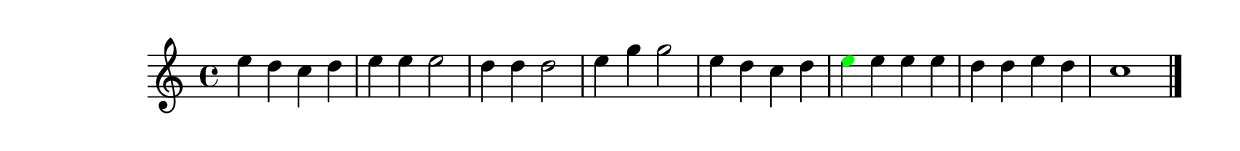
\version "2.18.2"
\language "english"

\header {
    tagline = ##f
}

\layout {}

\paper {}

\score {
    \new Score
    <<
        \new Staff
        {
            {   % measure
                \time 4/4
                \tweak color #black
                e''4
                \tweak color #black
                d''4
                \tweak color #black
                c''4
                \tweak color #black
                d''4
            }   % measure
            {   % measure
                \tweak color #black
                e''4
                \tweak color #black
                e''4
                \tweak color #black
                e''2
            }   % measure
            {   % measure
                \tweak color #black
                d''4
                \tweak color #black
                d''4
                \tweak color #black
                d''2
            }   % measure
            {   % measure
                \tweak color #black
                e''4
                \tweak color #black
                g''4
                \tweak color #black
                g''2
            }   % measure
            {   % measure
                \tweak color #black
                e''4
                \tweak color #black
                d''4
                \tweak color #black
                c''4
                \tweak color #black
                d''4
            }   % measure
            {   % measure
                \tweak color #green
                e''4
                e''4
                e''4
                e''4
            }   % measure
            {   % measure
                d''4
                d''4
                e''4
                d''4
            }   % measure
            {   % measure
                c''1
                \bar "|." %! SCORE1
            }   % measure
        }
    >>
}